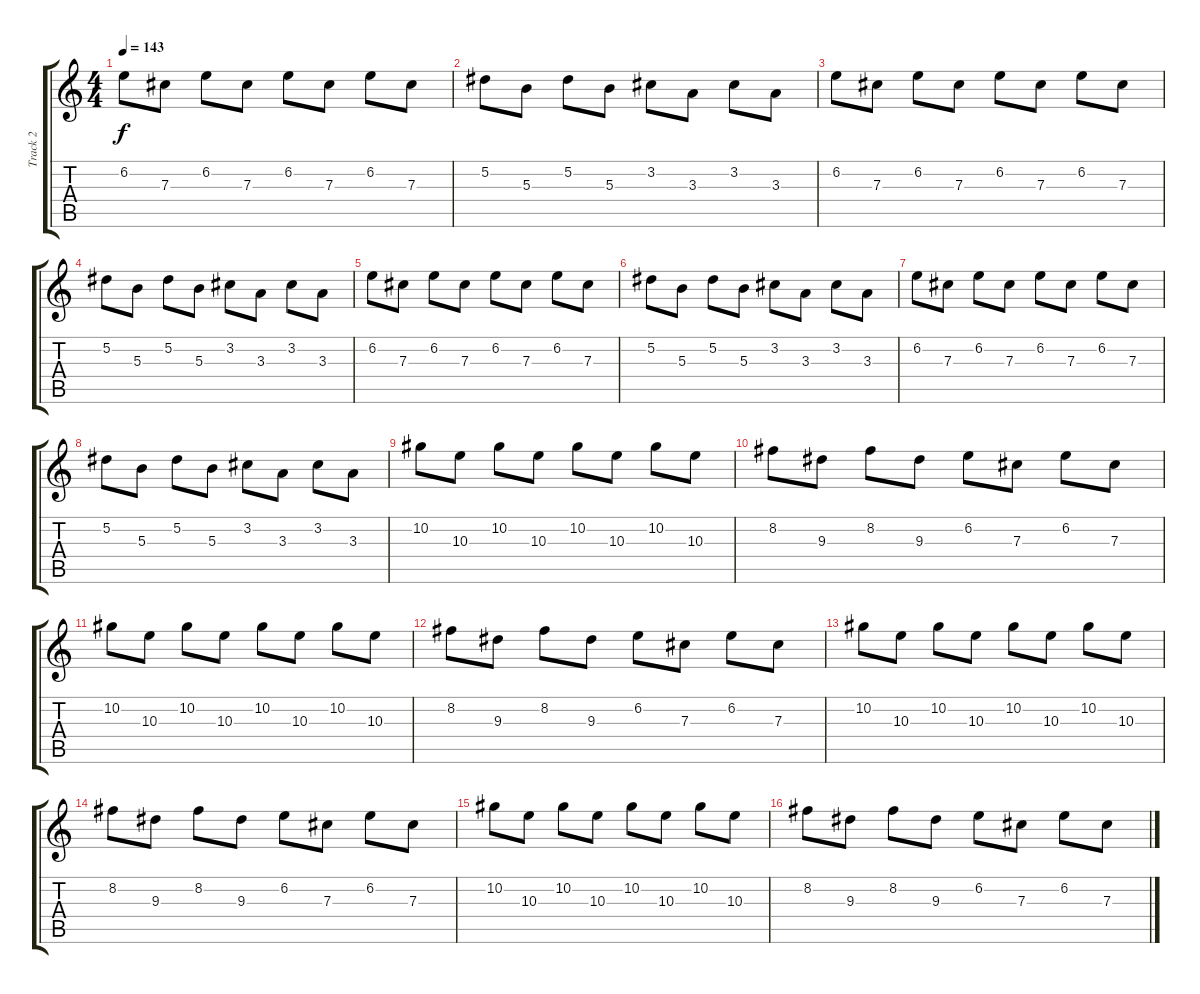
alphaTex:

\track ("Track 2" "Track 2") {instrument acousticguitarsteel}
\staff {score tabs}
\tuning (Eb4 Bb3 Gb3 Db3 Ab2 Db2) {hide}
\ts (4 4)
\tempo 143
\clef g2
\ks c
6.2.8{dy f} 7.3.8 6.2.8 7.3.8 6.2.8 7.3.8 6.2.8 7.3.8 |
5.2.8 5.3.8 5.2.8 5.3.8 3.2.8 3.3.8 3.2.8 3.3.8 |
6.2.8 7.3.8 6.2.8 7.3.8 6.2.8 7.3.8 6.2.8 7.3.8 |
5.2.8 5.3.8 5.2.8 5.3.8 3.2.8 3.3.8 3.2.8 3.3.8 |
6.2.8 7.3.8 6.2.8 7.3.8 6.2.8 7.3.8 6.2.8 7.3.8 |
5.2.8 5.3.8 5.2.8 5.3.8 3.2.8 3.3.8 3.2.8 3.3.8 |
6.2.8 7.3.8 6.2.8 7.3.8 6.2.8 7.3.8 6.2.8 7.3.8 |
5.2.8 5.3.8 5.2.8 5.3.8 3.2.8 3.3.8 3.2.8 3.3.8 |
10.2.8 10.3.8 10.2.8 10.3.8 10.2.8 10.3.8 10.2.8 10.3.8 |
8.2.8 9.3.8 8.2.8 9.3.8 6.2.8 7.3.8 6.2.8 7.3.8 |
10.2.8 10.3.8 10.2.8 10.3.8 10.2.8 10.3.8 10.2.8 10.3.8 |
8.2.8 9.3.8 8.2.8 9.3.8 6.2.8 7.3.8 6.2.8 7.3.8 |
10.2.8 10.3.8 10.2.8 10.3.8 10.2.8 10.3.8 10.2.8 10.3.8 |
8.2.8 9.3.8 8.2.8 9.3.8 6.2.8 7.3.8 6.2.8 7.3.8 |
10.2.8 10.3.8 10.2.8 10.3.8 10.2.8 10.3.8 10.2.8 10.3.8 |
8.2.8 9.3.8 8.2.8 9.3.8 6.2.8 7.3.8 6.2.8 7.3.8
